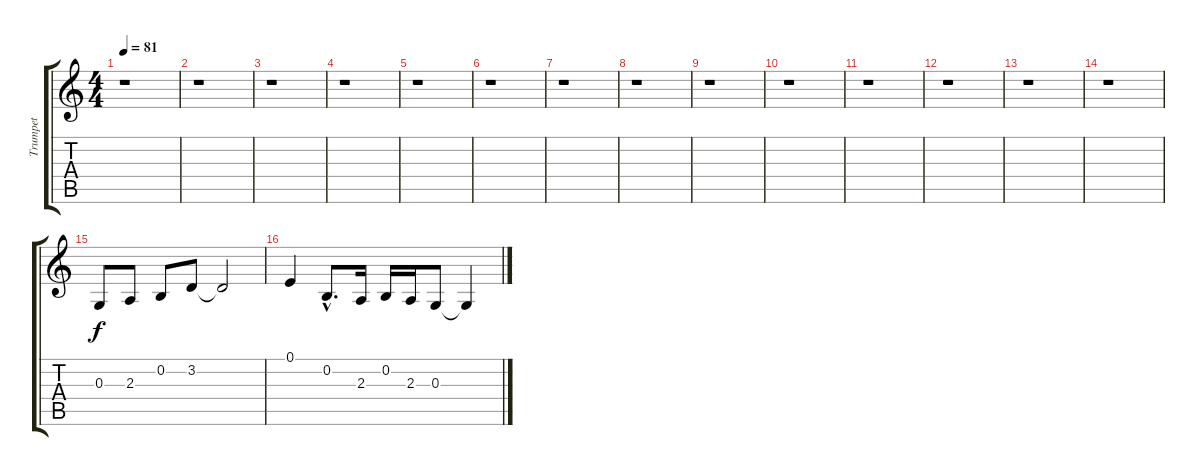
\track ("Trumpet" "Trumpet") {instrument trumpet}
\staff {score tabs}
\tuning (E4 B3 G3 D3 A2 E2) {hide}
\ts (4 4)
\tempo 81
\clef g2
\ks c
r.1{dy f} |
r.1 |
r.1 |
r.1 |
r.1 |
r.1 |
r.1 |
r.1 |
r.1 |
r.1 |
r.1 |
r.1 |
r.1 |
r.1 |
0.3.8 2.3.8 0.2.8 3.2.8 3.2{t}.2 |
0.1.4 0.2{hac}.8{d} 2.3.16 0.2.16 2.3.16 0.3.8 0.3{t}.4
